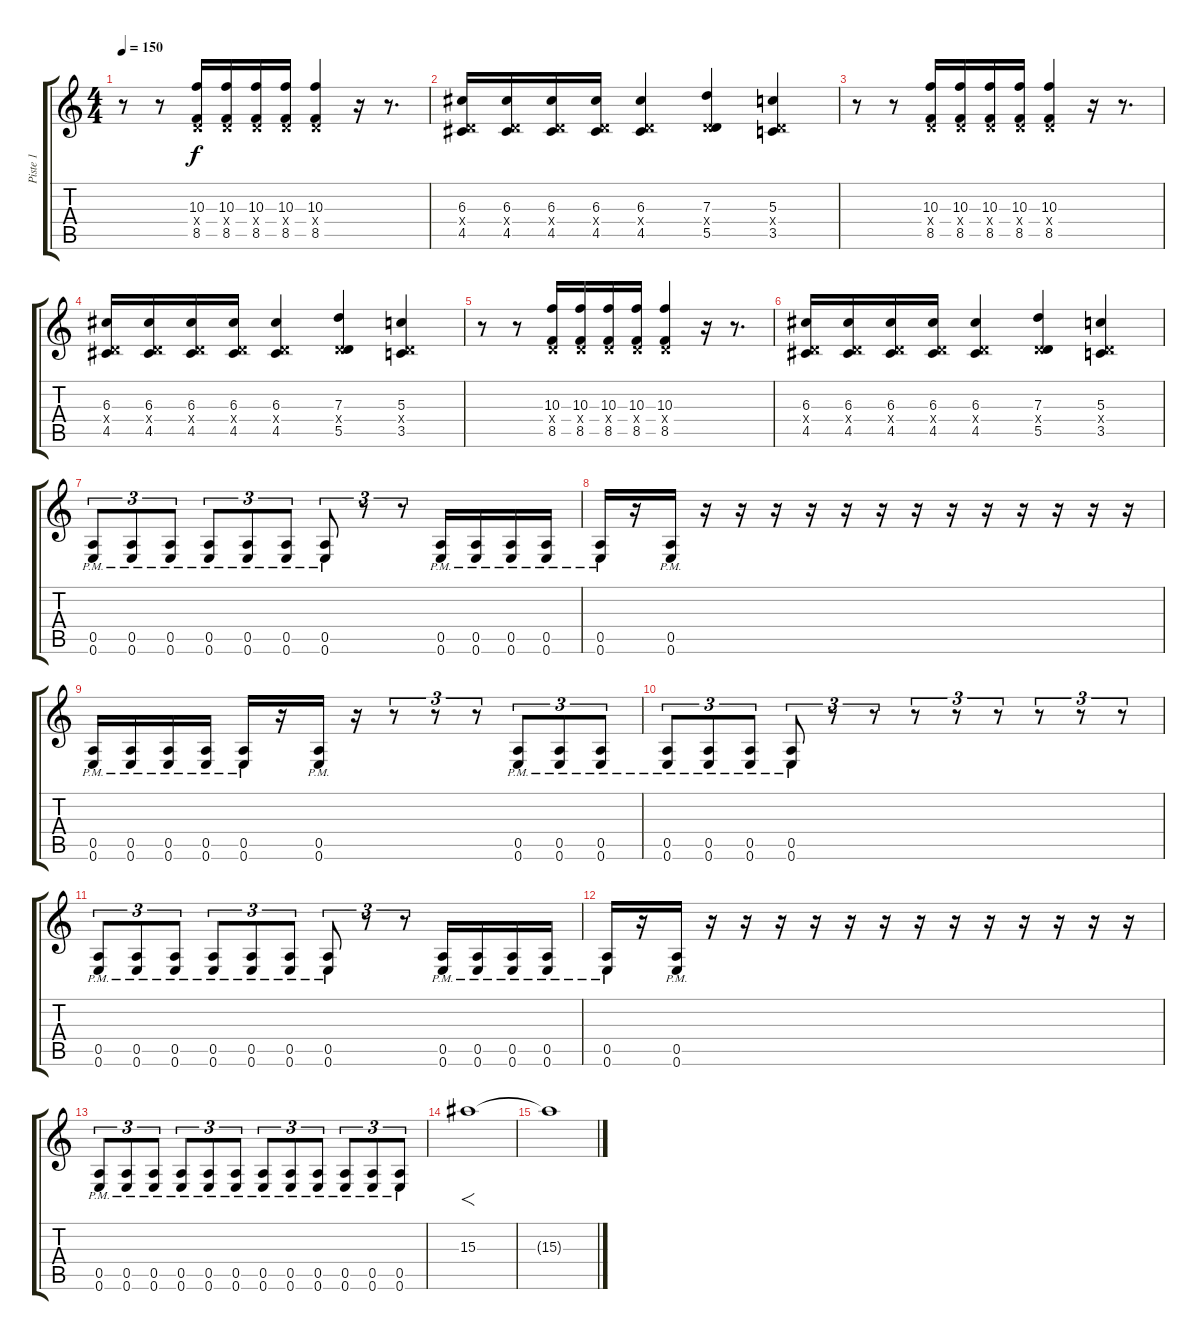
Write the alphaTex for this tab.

\track ("Piste 1" "Piste 1") {instrument distortionguitar}
\staff {score tabs}
\tuning (E4 B3 G3 D3 A2 E2) {hide}
\ts (4 4)
\tempo 150
\clef g2
\ks c
r.8{dy f} r.8 (10.3 0.4{x} 8.5).16 (10.3 0.4{x} 8.5).16 (10.3 0.4{x} 8.5).16 (10.3 0.4{x} 8.5).16 (10.3 0.4{x} 8.5).4 r.16 r.8{d} |
(6.3 0.4{x} 4.5).16 (6.3 0.4{x} 4.5).16 (6.3 0.4{x} 4.5).16 (6.3 0.4{x} 4.5).16 (6.3 0.4{x} 4.5).4 (7.3 0.4{x} 5.5).4 (5.3 0.4{x} 3.5).4 |
r.8 r.8 (10.3 0.4{x} 8.5).16 (10.3 0.4{x} 8.5).16 (10.3 0.4{x} 8.5).16 (10.3 0.4{x} 8.5).16 (10.3 0.4{x} 8.5).4 r.16 r.8{d} |
(6.3 0.4{x} 4.5).16 (6.3 0.4{x} 4.5).16 (6.3 0.4{x} 4.5).16 (6.3 0.4{x} 4.5).16 (6.3 0.4{x} 4.5).4 (7.3 0.4{x} 5.5).4 (5.3 0.4{x} 3.5).4 |
r.8 r.8 (10.3 0.4{x} 8.5).16 (10.3 0.4{x} 8.5).16 (10.3 0.4{x} 8.5).16 (10.3 0.4{x} 8.5).16 (10.3 0.4{x} 8.5).4 r.16 r.8{d} |
(6.3 0.4{x} 4.5).16 (6.3 0.4{x} 4.5).16 (6.3 0.4{x} 4.5).16 (6.3 0.4{x} 4.5).16 (6.3 0.4{x} 4.5).4 (7.3 0.4{x} 5.5).4 (5.3 0.4{x} 3.5).4 |
(0.5{pm} 0.6{pm}).8{tu (3 2)} (0.5{pm} 0.6{pm}).8{tu (3 2)} (0.5{pm} 0.6{pm}).8{tu (3 2)} (0.5{pm} 0.6{pm}).8{tu (3 2)} (0.5{pm} 0.6{pm}).8{tu (3 2)} (0.5{pm} 0.6{pm}).8{tu (3 2)} (0.5{pm} 0.6{pm}).8{tu (3 2)} r.8{tu (3 2)} r.8{tu (3 2)} (0.5{pm} 0.6{pm}).16 (0.5{pm} 0.6{pm}).16 (0.5{pm} 0.6{pm}).16 (0.5{pm} 0.6{pm}).16 |
(0.5{pm} 0.6{pm}).16 r.16 (0.5{pm} 0.6{pm}).16 r.16 r.16 r.16 r.16 r.16 r.16 r.16 r.16 r.16 r.16 r.16 r.16 r.16 |
(0.5{pm} 0.6{pm}).16 (0.5{pm} 0.6{pm}).16 (0.5{pm} 0.6{pm}).16 (0.5{pm} 0.6{pm}).16 (0.5{pm} 0.6{pm}).16 r.16 (0.5{pm} 0.6{pm}).16 r.16 r.8{tu (3 2)} r.8{tu (3 2)} r.8{tu (3 2)} (0.5{pm} 0.6{pm}).8{tu (3 2)} (0.5{pm} 0.6{pm}).8{tu (3 2)} (0.5{pm} 0.6{pm}).8{tu (3 2)} |
(0.5{pm} 0.6{pm}).8{tu (3 2)} (0.5{pm} 0.6{pm}).8{tu (3 2)} (0.5{pm} 0.6{pm}).8{tu (3 2)} (0.5{pm} 0.6{pm}).8{tu (3 2)} r.8{tu (3 2)} r.8{tu (3 2)} r.8{tu (3 2)} r.8{tu (3 2)} r.8{tu (3 2)} r.8{tu (3 2)} r.8{tu (3 2)} r.8{tu (3 2)} |
(0.5{pm} 0.6{pm}).8{tu (3 2)} (0.5{pm} 0.6{pm}).8{tu (3 2)} (0.5{pm} 0.6{pm}).8{tu (3 2)} (0.5{pm} 0.6{pm}).8{tu (3 2)} (0.5{pm} 0.6{pm}).8{tu (3 2)} (0.5{pm} 0.6{pm}).8{tu (3 2)} (0.5{pm} 0.6{pm}).8{tu (3 2)} r.8{tu (3 2)} r.8{tu (3 2)} (0.5{pm} 0.6{pm}).16 (0.5{pm} 0.6{pm}).16 (0.5{pm} 0.6{pm}).16 (0.5{pm} 0.6{pm}).16 |
(0.5{pm} 0.6{pm}).16 r.16 (0.5{pm} 0.6{pm}).16 r.16 r.16 r.16 r.16 r.16 r.16 r.16 r.16 r.16 r.16 r.16 r.16 r.16 |
(0.5{pm} 0.6{pm}).8{tu (3 2)} (0.5{pm} 0.6{pm}).8{tu (3 2)} (0.5{pm} 0.6{pm}).8{tu (3 2)} (0.5{pm} 0.6{pm}).8{tu (3 2)} (0.5{pm} 0.6{pm}).8{tu (3 2)} (0.5{pm} 0.6{pm}).8{tu (3 2)} (0.5{pm} 0.6{pm}).8{tu (3 2)} (0.5{pm} 0.6{pm}).8{tu (3 2)} (0.5{pm} 0.6{pm}).8{tu (3 2)} (0.5{pm} 0.6{pm}).8{tu (3 2)} (0.5{pm} 0.6{pm}).8{tu (3 2)} (0.5{pm} 0.6{pm}).8{tu (3 2)} |
15.3.1{f} |
15.3{t}.1
